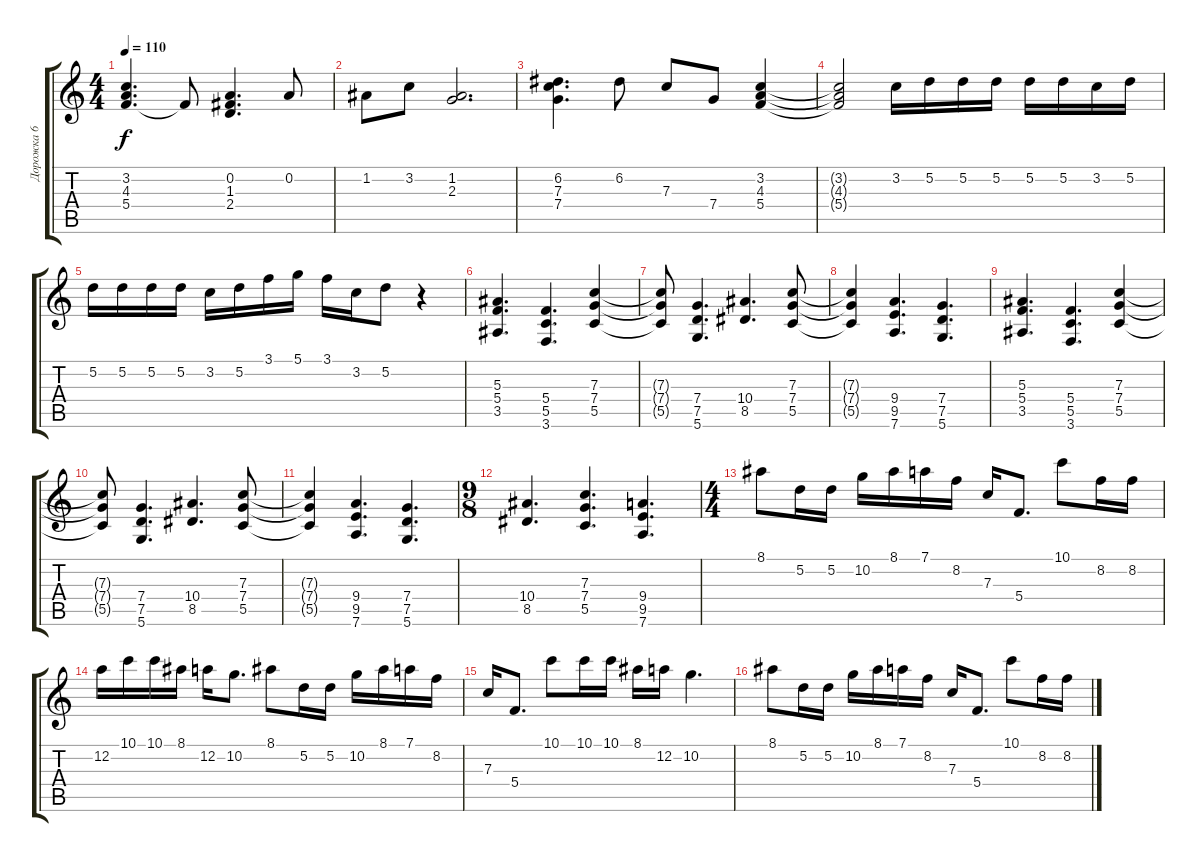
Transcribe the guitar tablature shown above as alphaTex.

\track ("Дорожка 6" "Дорожка 6") {instrument distortionguitar}
\staff {score tabs}
\tuning (D4 A3 F3 C3 G2 D2) {hide}
\ts (4 4)
\tempo 110
\clef g2
\ks c
(3.2{t} 4.3{t} 5.4{t}).4{d dy f} 5.4{t}.8 (0.2 1.3 2.4).4{d} 0.2.8 |
1.2.8 3.2.8 (1.2 2.3).2{d} |
(6.2 7.3 7.4).4{d} 6.2.8 7.3.8 7.4.8 (3.2 4.3 5.4).4 |
(3.2{t} 4.3{t} 5.4{t}).2 3.2.16 5.2.16 5.2.16 5.2.16 5.2.16 5.2.16 3.2.16 5.2.16 |
5.2.16 5.2.16 5.2.16 5.2.16 3.2.16 5.2.16 3.1.16 5.1.16 3.1.16 3.2.16 5.2.8 r.4 |
(5.3 5.4 3.5).4{d} (5.4 5.5 3.6).4{d} (7.3 7.4 5.5).4 |
(7.3{t} 7.4{t} 5.5{t}).8 (7.4 7.5 5.6).4{d} (10.4 8.5).4{d} (7.3 7.4 5.5).8 |
(7.3{t} 7.4{t} 5.5{t}).4 (9.4 9.5 7.6).4{d} (7.4 7.5 5.6).4{d} |
(5.3 5.4 3.5).4{d} (5.4 5.5 3.6).4{d} (7.3 7.4 5.5).4 |
(7.3{t} 7.4{t} 5.5{t}).8 (7.4 7.5 5.6).4{d} (10.4 8.5).4{d} (7.3 7.4 5.5).8 |
(7.3{t} 7.4{t} 5.5{t}).4 (9.4 9.5 7.6).4{d} (7.4 7.5 5.6).4{d} |
\ts (9 8)
(10.4 8.5).4{d} (7.3 7.4 5.5).4{d} (9.4 9.5 7.6).4{d} |
\ts (4 4)
8.1.8 5.2.16 5.2.16 10.2.16 8.1.16 7.1.16 8.2.16 7.3.16 5.4.8{d} 10.1.8 8.2.16 8.2.16 |
12.2.16 10.1.16 10.1.16 8.1.16 12.2.16 10.2.8{d} 8.1.8 5.2.16 5.2.16 10.2.16 8.1.16 7.1.16 8.2.16 |
7.3.16 5.4.8{d} 10.1.8 10.1.16 10.1.16 8.1.16 12.2.16 10.2.4{d} |
8.1.8 5.2.16 5.2.16 10.2.16 8.1.16 7.1.16 8.2.16 7.3.16 5.4.8{d} 10.1.8 8.2.16 8.2.16
